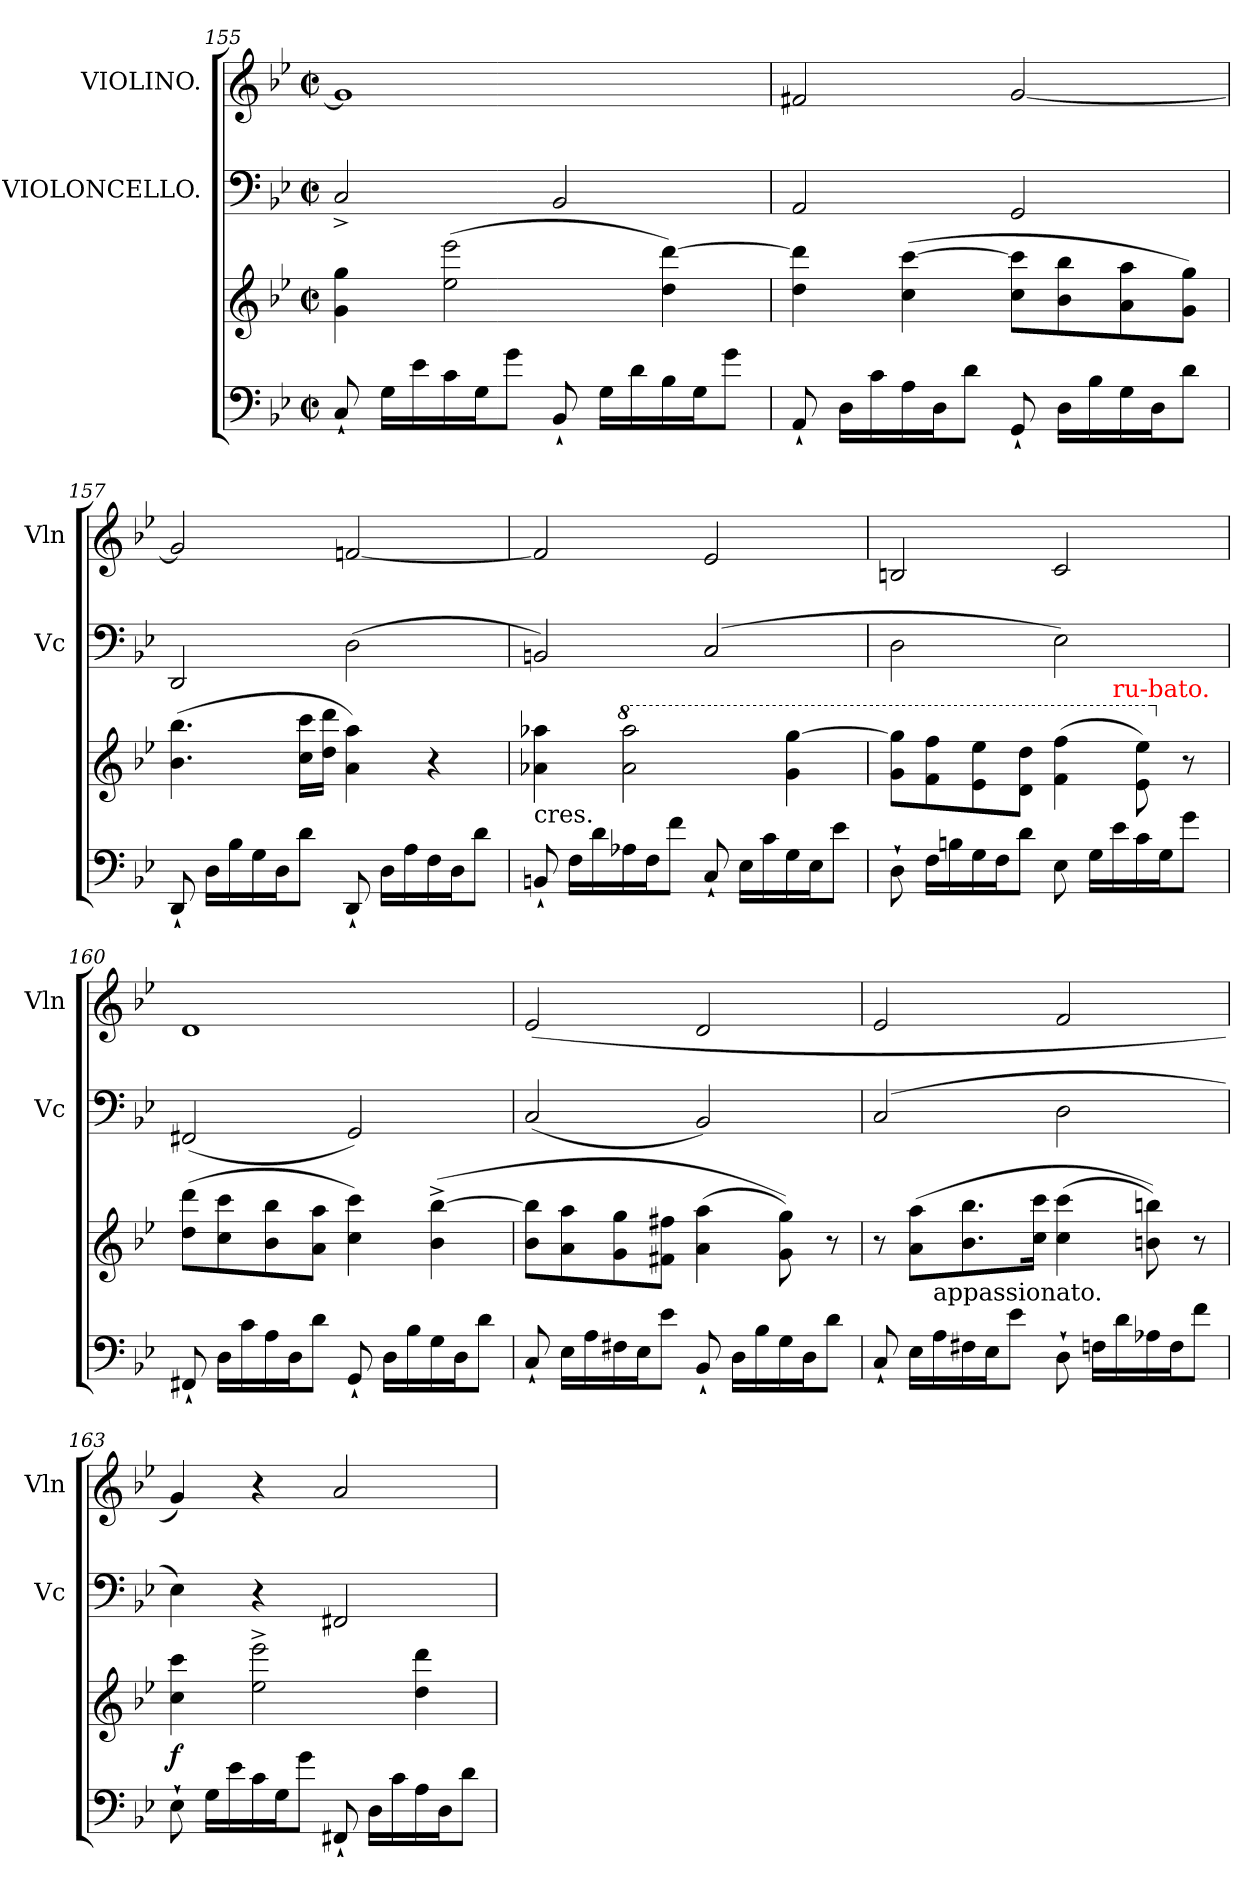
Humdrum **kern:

**kern	**kern	**dynam	**kern	**kern
*part3	*part3	*part3	*part2	*part1
*staff4	*staff3	*staff3/4	*staff2	*staff1
*	*	*	*I"VIOLONCELLO.	*I"VIOLINO.
*	*	*	*I'Vc	*I'Vln
*clefF4	*clefG2	*	*clefF4	*clefG2
*k[b-e-]	*k[b-e-]	*	*k[b-e-]	*k[b-e-]
*g:	*g:	*	*g:	*g:
*M2/2	*M2/2	*	*M2/2	*M2/2
*met(c|)	*met(c|)	*	*met(c|)	*met(c|)
=155	=155	=155	=155	=155
8C`<	4gg 4g	.	2C^<	1g]
16GLL	.	.	.	.
16e-	.	.	.	.
16c	(>2eee- 2ee-	.	.	.
16GJ	.	.	.	.
8gJ	.	.	.	.
8BB-`<	.	.	2BB-	.
16GLL	.	.	.	.
16d	.	.	.	.
16B-	[4ddd 4dd)	.	.	.
16GJ	.	.	.	.
8gJ	.	.	.	.
=156	=156	=156	=156	=156
8AA`<	4ddd] 4dd	.	2AA	2f#X
16DLL	.	.	.	.
16c	.	.	.	.
16A	(>[4ccc 4cc	.	.	.
16DJ	.	.	.	.
8dJ	.	.	.	.
8GG`<	8ccc] 8ccL	.	2GG	[2g
16DLL	8bb- 8b-	.	.	.
16B-	.	.	.	.
16G	8aa 8a	.	.	.
16DJ	.	.	.	.
8dJ	8gg 8gJ)	.	.	.
=157	=157	=157	=157	=157
8DD`	(>4.bb- 4.b-	.	2DD	2g]
16DLL	.	.	.	.
16B-	.	.	.	.
16G	.	.	.	.
16DJ	.	.	.	.
8dJ	16ccc 16ccLL	.	.	.
.	16ddd 16ddJJ	.	.	.
8DD`	4aa 4a)	.	(>2D	[2fn
16DLL	.	.	.	.
16A	.	.	.	.
16F	4r	.	.	.
16DJ	.	.	.	.
8dJ	.	.	.	.
=158	=158	=158	=158	=158
!	!LO:TX:c:t=cres.	!	!	!
8BBn`	4aa-X 4a-X	.	2BBn)	2f]
16FLL	.	.	.	.
16d	.	.	.	.
*	*8va	*	*	*
16A-X	2aaa- 2aa-	.	.	.
16FJ	.	.	.	.
8fJ	.	.	.	.
8C`	.	.	(>2C	2e-
16E-LL	.	.	.	.
16c	.	.	.	.
16G	[4ggg 4gg	.	.	.
16E-J	.	.	.	.
8e-J	.	.	.	.
=159	=159	=159	=159	=159
*	*^	*	*	*
8D`	8ggg] 8ggL	2ryy	.	2D	2Bn
16FLL	8fff 8ff	.	.	.	.
16Bn	.	.	.	.	.
16G	8eee- 8ee-	.	.	.	.
16FJ	.	.	.	.	.
8dJ	8ddd 8ddJ	.	.	.	.
8E-	(>4fff 4ff	8.ryy	.	2E-)	2c
16GLL	.	.	.	.	.
!	!	!LO:TX:a:color=red:t=ru-bato.	!	!	!
16e-	.	4ryy	.	.	.
16c	8eee-\ 8ee-\)	.	.	.	.
16GJ	.	.	.	.	.
*	*X8va	*	*	*	*
8gJ	8r	.	.	.	.
.	.	16ryy	.	.	.
=160	=160	=160	=160	=160	=160
!	!LO:TX:a:t=loco.	!	!	!	!
*	*v	*v	*	*	*
8FF#X`	(>8ddd 8ddL	.	(<2FF#X	1d
16DLL	8ccc 8cc	.	.	.
16c	.	.	.	.
16A	8bb- 8b-	.	.	.
16DJ	.	.	.	.
8dJ	8aa 8aJ	.	.	.
8GG`	4ccc 4cc)	.	2GG)	.
16DLL	.	.	.	.
16B-	.	.	.	.
16G	(>[4bb-^< 4b-^<	.	.	.
16DJ	.	.	.	.
8dJ	.	.	.	.
=161	=161	=161	=161	=161
8C`	8bb-] 8b-L	.	(<2C	(<2e-
16E-LL	8aa 8a	.	.	.
16A	.	.	.	.
16F#X	8gg 8g	.	.	.
16E-J	.	.	.	.
8e-J	8ff#X 8f#XJ	.	.	.
8BB-`	(>4aa 4a	.	2BB-)	2d
16DLL	.	.	.	.
16B-	.	.	.	.
16G	8gg 8g))	.	.	.
16DJ	.	.	.	.
8dJ	8r	.	.	.
=162	=162	=162	=162	=162
8C`	8r	.	(>2C	2e-
16E-LL	(>8aa 8aL	.	.	.
!LO:TX:a:t=appassionato.	!	!	!	!
16A	.	.	.	.
16F#X	8.bb- 8.b-	.	.	.
16E-J	.	.	.	.
8e-J	.	.	.	.
.	16ccc 16ccJk	.	.	.
8D`	(>4ccc 4cc	.	2D	2f
16FnLL	.	.	.	.
16d	.	.	.	.
16A-X	8bbn 8bn))	.	.	.
16FJ	.	.	.	.
8fJ	8r	.	.	.
=163	=163	=163	=163	=163
8E-`>	4ccc 4cc	f	4E-)	4g)
16GLL	.	.	.	.
16e-	.	.	.	.
16c	2eee-^< 2ee-^<	.	4r	4r
16GJ	.	.	.	.
8gJ	.	.	.	.
8FF#X`<	.	.	2FF#X	2a
16DLL	.	.	.	.
16c	.	.	.	.
16A	4ddd 4dd	.	.	.
16DJ	.	.	.	.
8dJ	.	.	.	.
=	=	=	=	=
*-	*-	*-	*-	*-
